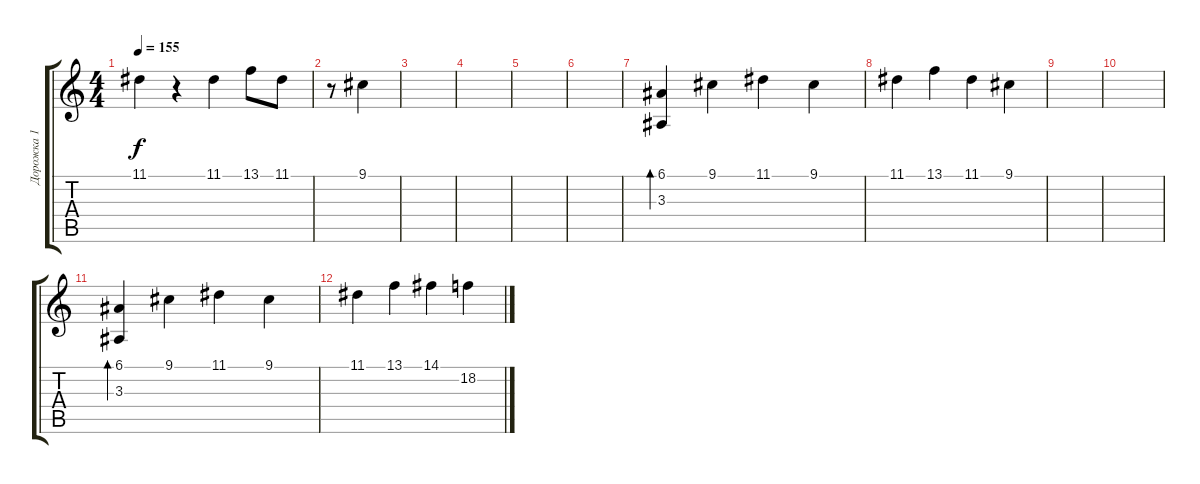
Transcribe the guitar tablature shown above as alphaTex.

\track ("Дорожка 1" "Дорожка 1") {instrument acousticgrandpiano}
\staff {score tabs}
\tuning (E4 B3 G3 D3 A2 E2) {hide}
\ts (4 4)
\tempo 155
\clef g2
\ks c
11.1.4{dy f} r.4 11.1.4 13.1.8 11.1.8 |
r.8 9.1.4 |
|
|
|
|
(6.1 3.3).4{bd 480} 9.1.4 11.1.4 9.1.4 |
11.1.4 13.1.4 11.1.4 9.1.4 |
|
|
(6.1 3.3).4{bd 480} 9.1.4 11.1.4 9.1.4 |
11.1.4 13.1.4 14.1.4 18.2.4
